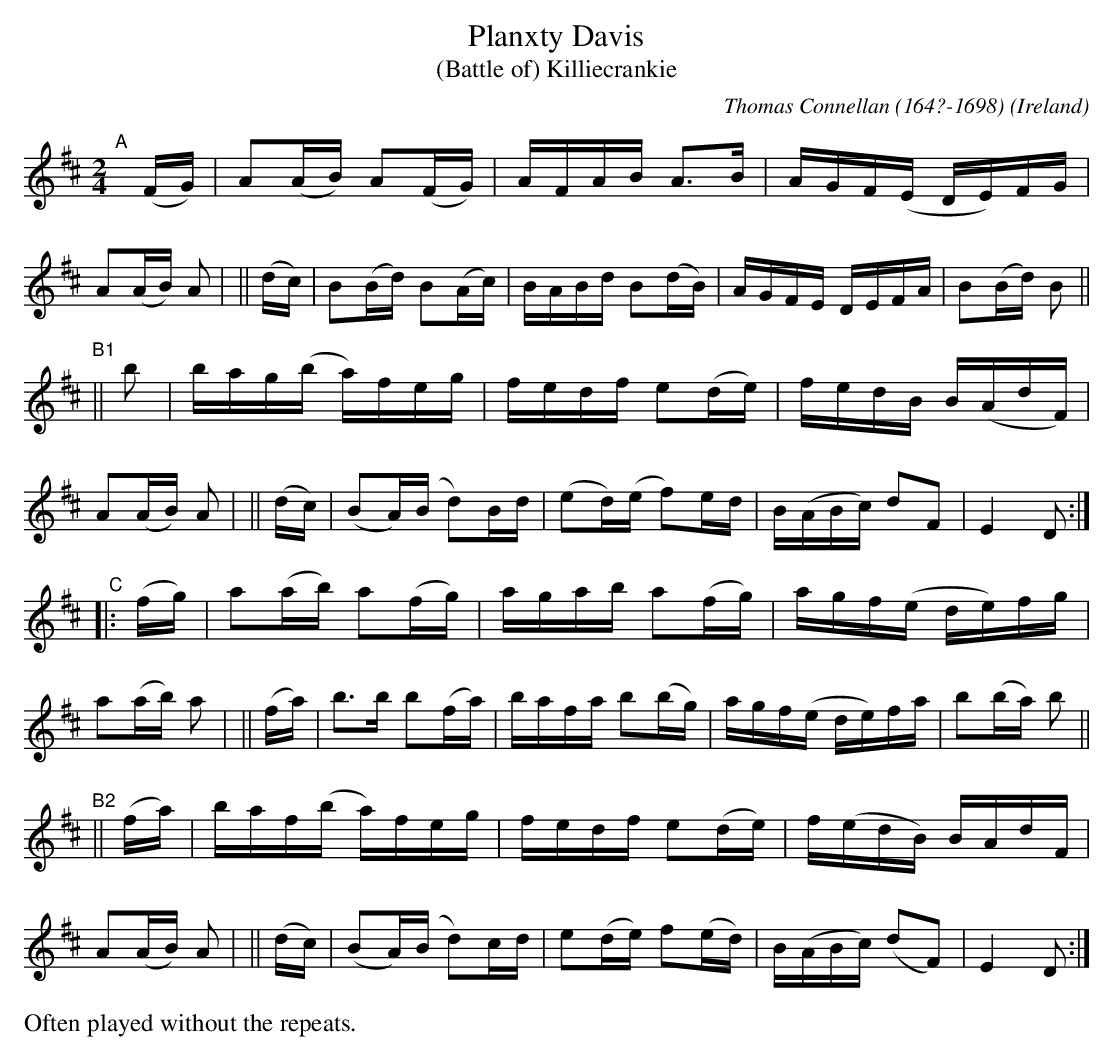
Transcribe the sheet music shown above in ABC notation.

X:1
T: Planxty Davis
T: (Battle of) Killiecrankie
C: Thomas Connellan (164?-1698)
O: Ireland
M: 2/4
L: 1/16
K: D
"^A"\
[|](FG) | A2(AB)  A2(FG) | AFAB   A3B    | AGF(E  DE)FG | A2(AB) A2 |\
|| (dc) | B2(Bd)  B2(Ac) | BABd   B2(dB) | AGFE   DEFA  | B2(Bd) B2 ||
"^B1"\
||  b2  | bag(b   a)feg  | fedf   e2(de) | fedB   B(AdF)| A2(AB) A2 |\
|| (dc) | (B2A)(B d2)Bd  |(e2d)(e f2)ed  | B(ABc) d2F2  | E4     D2 :|
"^C"\
|: (fg) | a2(ab)  a2(fg) | agab   a2(fg) | agf(e  de)fg | a2(ab) a2 |\
|| (fa) | b3b     b2(fa) | bafa   b2(bg) | agf(e  de)fa | b2(ba) b2 ||
"^B2"\
|| (fa) | baf(b   a)feg  | fedf   e2(de) | f(edB) BAdF  | A2(AB) A2 |\
|| (dc) | (B2A)(B d2)cd  | e2(de) f2(ed) | B(ABc) (d2F2)| E4     D2 :|
